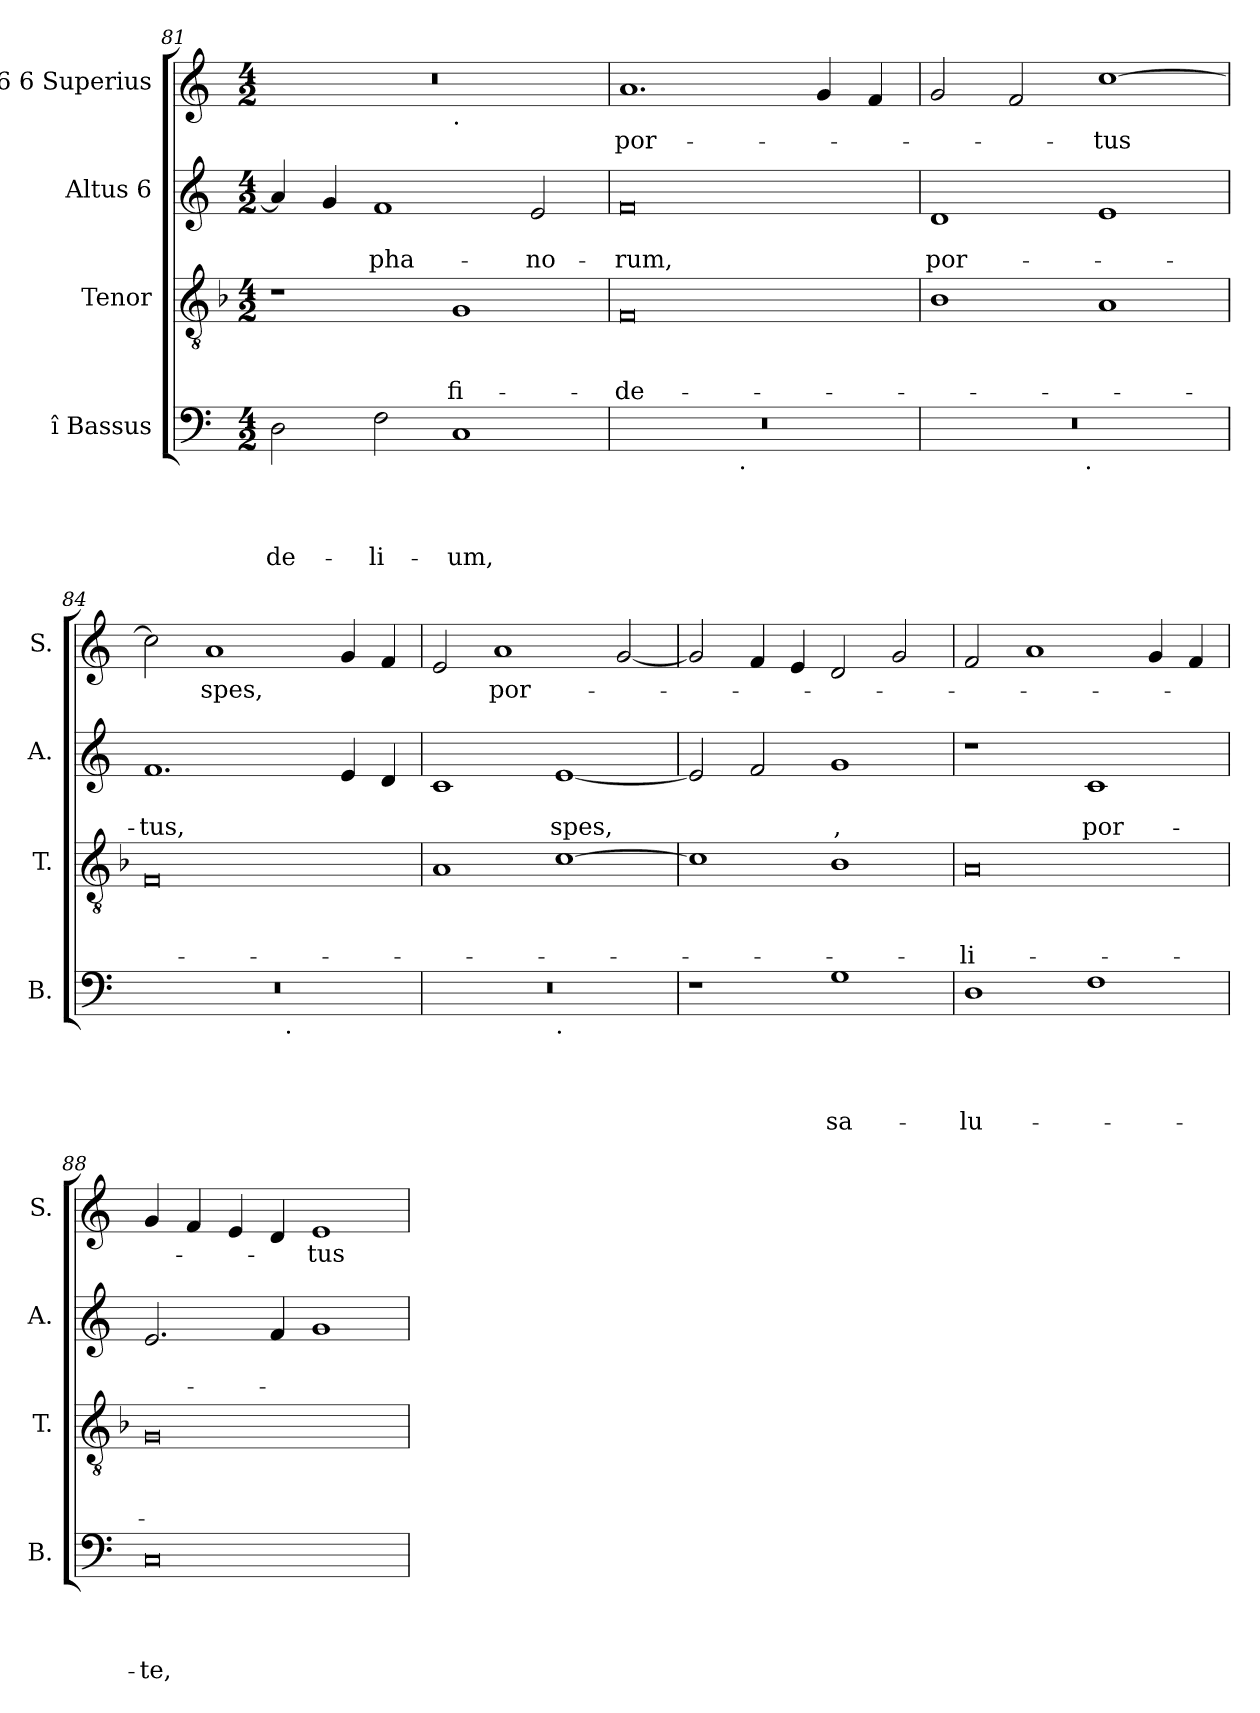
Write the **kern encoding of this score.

**kern	**text	**text	**text	**text	**kern	**text	**text	**text	**kern	**text	**text	**kern	**text
*part4	*part4	*part4	*part4	*part4	*part3	*part3	*part3	*part3	*part2	*part2	*part2	*part1	*part1
*staff4	*staff4	*staff4	*staff4	*staff4	*staff3	*staff3	*staff3	*staff3	*staff2	*staff2	*staff2	*staff1	*staff1
*I"î Bassus	*	*	*	*	*I"Tenor	*	*	*	*I"Altus 6	*	*	*I"6 6 Superius	*
*I'B.	*	*	*	*	*I'T.	*	*	*	*I'A.	*	*	*I'S.	*
*clefF4	*	*	*	*	*clefGv2	*	*	*	*clefG2	*	*	*clefG2	*
*ITrd-3c-5	*	*	*	*	*	*	*	*	*ITrd-3c-5	*	*	*ITrd-3c-5	*
*k[b-]	*	*	*	*	*k[b-]	*	*	*	*k[b-]	*	*	*k[b-]	*
*F:	*	*	*	*	*F:	*	*	*	*F:	*	*	*F:	*
*M4/2	*	*	*	*	*M4/2	*	*	*	*M4/2	*	*	*M4/2	*
=81	=81	=81	=81	=81	=81	=81	=81	=81	=81	=81	=81	=81	=81
!	!	!	!	!LO:LY:b	!	!	!	!	!	!	!	!	!
*	*	*	*	*	*	*	*	*	*	*	*	*^	*
2G\	.	.	.	-de-	1r	.	.	.	4dd/]	.	.	0r	1ryy	.
.	.	.	.	.	.	.	.	.	4cc/	.	.	.	.	.
!	!	!	!	!LO:LY:b	!	!	!	!	!	!	!LO:LY:b	!	!	!
2B-\	.	.	.	-li-	.	.	.	.	1b-	.	-pha-	.	.	.
!	!	!	!	!	!	!	!	!	!	!	!	!	!LO:TX:b:t=.	!
!	!	!	!	!LO:LY:b	!	!	!	!LO:LY:b	!	!	!	!	!	!
1F	.	.	.	-um,	1G	.	.	fi-	.	.	.	.	1ryy	.
!	!	!	!	!	!	!	!	!	!	!	!LO:LY:b	!	!	!
.	.	.	.	.	.	.	.	.	2a/	.	-no-	.	.	.
=82	=82	=82	=82	=82	=82	=82	=82	=82	=82	=82	=82	=82	=82	=82
!	!	!	!	!	!	!	!	!LO:LY:b	!	!	!LO:LY:b	!	!	!LO:LY:b
*^	*	*	*	*	*	*	*	*	*	*	*	*v	*v	*
0r	1ryy	.	.	.	.	0F	.	.	-de-	0b-	.	-rum,	1.dd	por-
!	!LO:TX:b:t=.	!	!	!	!	!	!	!	!	!	!	!	!	!
.	1ryy	.	.	.	.	.	.	.	.	.	.	.	.	.
.	.	.	.	.	.	.	.	.	.	.	.	.	4cc/	.
.	.	.	.	.	.	.	.	.	.	.	.	.	4b-/	.
=83	=83	=83	=83	=83	=83	=83	=83	=83	=83	=83	=83	=83	=83	=83
!	!	!	!	!	!	!	!	!	!	!	!	!LO:LY:b	!	!
0r	2ryy	.	.	.	.	1B-	.	.	.	1g	.	por-	2cc/	.
.	4...ryy	.	.	.	.	.	.	.	.	.	.	.	2b-/	.
!	!LO:TX:b:t=.	!	!	!	!	!	!	!	!	!	!	!	!	!
.	1ryy	.	.	.	.	.	.	.	.	.	.	.	.	.
!	!	!	!	!	!	!	!	!	!	!	!	!	!	!LO:LY:b
.	.	.	.	.	.	1A	.	.	.	1a	.	.	[>1ff	-tus
.	32ryy	.	.	.	.	.	.	.	.	.	.	.	.	.
!!LO:PB:g=z
=84	=84	=84	=84	=84	=84	=84	=84	=84	=84	=84	=84	=84	=84	=84
!	!	!	!	!	!	!	!	!	!	!	!	!LO:LY:b	!	!
0r	1ryy	.	.	.	.	0F	.	.	.	1.b-	.	-tus,	2ff\]	.
!	!	!	!	!	!	!	!	!	!	!	!	!	!	!LO:LY:b
.	.	.	.	.	.	.	.	.	.	.	.	.	1dd	spes,
.	16ryy	.	.	.	.	.	.	.	.	.	.	.	.	.
!	!LO:TX:b:t=.	!	!	!	!	!	!	!	!	!	!	!	!	!
.	2...ryy	.	.	.	.	.	.	.	.	.	.	.	.	.
.	.	.	.	.	.	.	.	.	.	4a/	.	.	4cc/	.
.	.	.	.	.	.	.	.	.	.	4g/	.	.	4b-/	.
=85	=85	=85	=85	=85	=85	=85	=85	=85	=85	=85	=85	=85	=85	=85
0r	1ryy	.	.	.	.	1A	.	.	.	1f	.	.	2a/	.
!	!	!	!	!	!	!	!	!	!	!	!	!	!	!LO:LY:b
.	.	.	.	.	.	.	.	.	.	.	.	.	1dd	por-
!	!LO:TX:b:t=.	!	!	!	!	!	!	!	!	!	!	!	!	!
!	!	!	!	!	!	!	!	!	!	!	!	!LO:LY:b	!	!
.	1ryy	.	.	.	.	[>1c	.	.	.	[<1a	.	spes,	.	.
.	.	.	.	.	.	.	.	.	.	.	.	.	[<2cc/	.
*v	*v	*	*	*	*	*	*	*	*	*	*	*	*	*
=86	=86	=86	=86	=86	=86	=86	=86	=86	=86	=86	=86	=86	=86
1r	.	.	.	.	1c]	.	.	.	2a/]	.	.	2cc/]	.
.	.	.	.	.	.	.	.	.	2b-/	.	.	4b-/	.
.	.	.	.	.	.	.	.	.	.	.	.	4a/	.
!	!	!	!	!LO:LY:b	!	!	!	!	!	!	!LO:LY:b:rj	!	!
1c	.	.	.	sa-	1B-	.	.	.	1cc	.	,	2g/	.
.	.	.	.	.	.	.	.	.	.	.	.	2cc/	.
=87	=87	=87	=87	=87	=87	=87	=87	=87	=87	=87	=87	=87	=87
!	!	!	!	!LO:LY:b	!	!	!	!LO:LY:b:rj	!	!	!	!	!
1G	.	.	.	-lu-	0A	.	.	-li-	1r	.	.	2b-/	.
.	.	.	.	.	.	.	.	.	.	.	.	1dd	.
!	!	!	!	!	!	!	!	!	!	!	!LO:LY:b	!	!
1B-	.	.	.	.	.	.	.	.	1f	.	por-	.	.
.	.	.	.	.	.	.	.	.	.	.	.	4cc/	.
.	.	.	.	.	.	.	.	.	.	.	.	4b-/	.
=88	=88	=88	=88	=88	=88	=88	=88	=88	=88	=88	=88	=88	=88
!	!	!	!	!LO:LY:b	!	!	!	!	!	!	!	!	!
0F	.	.	.	-te,	0G	.	.	.	2.a/	.	.	4cc/	.
.	.	.	.	.	.	.	.	.	.	.	.	4b-/	.
.	.	.	.	.	.	.	.	.	.	.	.	4a/	.
.	.	.	.	.	.	.	.	.	4b-/	.	.	4g/	.
!	!	!	!	!	!	!	!	!	!	!	!	!	!LO:LY:b
.	.	.	.	.	.	.	.	.	1cc	.	.	1a	-tus
=	=	=	=	=	=	=	=	=	=	=	=	=	=
*-	*-	*-	*-	*-	*-	*-	*-	*-	*-	*-	*-	*-	*-
